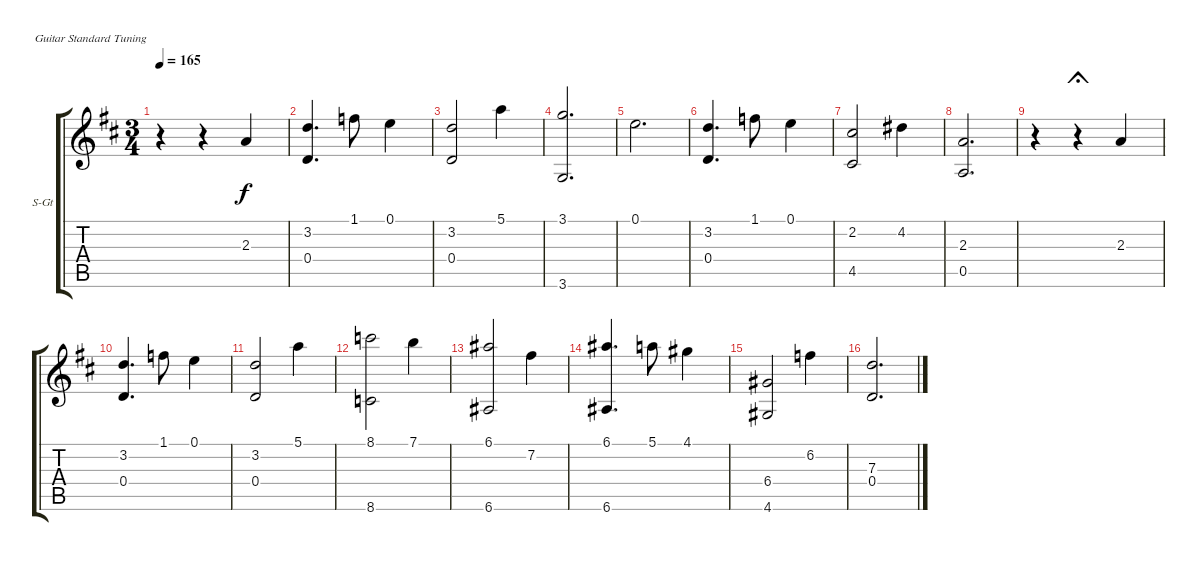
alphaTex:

\bracketExtendMode groupsimilarinstruments
\firstSystemTrackNameOrientation horizontal
\otherSystemsTrackNameOrientation horizontal
\track ("Steel Guitar" "S-Gt") {instrument acousticguitarsteel}
\staff {score tabs}
\tuning (E4 B3 G3 D3 A2 E2)
\ts (3 4)
\tempo 165
\clef g2
\scale
0.424528
\ks d
r.4{dy f instrument acousticguitarsteel} r.4 2.3.4 |
\scale
0.191824 (3.2 0.4).4{d} 1.1.8 0.1.4 |
\scale
0.191824 (3.2 0.4).2 5.1.4 |
\scale
0.191824 (3.1 3.6).2{d} |
\scale
0.25 0.1.2{d} |
\scale
0.25 (3.2 0.4).4{d} 1.1.8 0.1.4 |
\scale
0.25 (2.2 4.5).2 4.2.4 |
\scale
0.25 (2.3 0.5).2{d} |
\scale
0.25 r.4 r.4{fermata (short 0)} 2.3.4 |
\scale
0.25 (3.2 0.4).4{d} 1.1.8 0.1.4 |
\scale
0.25 (3.2 0.4).2 5.1.4 |
\scale
0.25 (8.1 8.6).2 7.1.4 |
\scale
0.25 (6.1 6.6).2 7.2.4 |
\scale
0.25 (6.1 6.6).4{d} 5.1.8 4.1.4 |
\scale
0.25 (6.4 4.6).2 6.2.4 |
\scale
0.25 (7.3 0.4).2{d}
